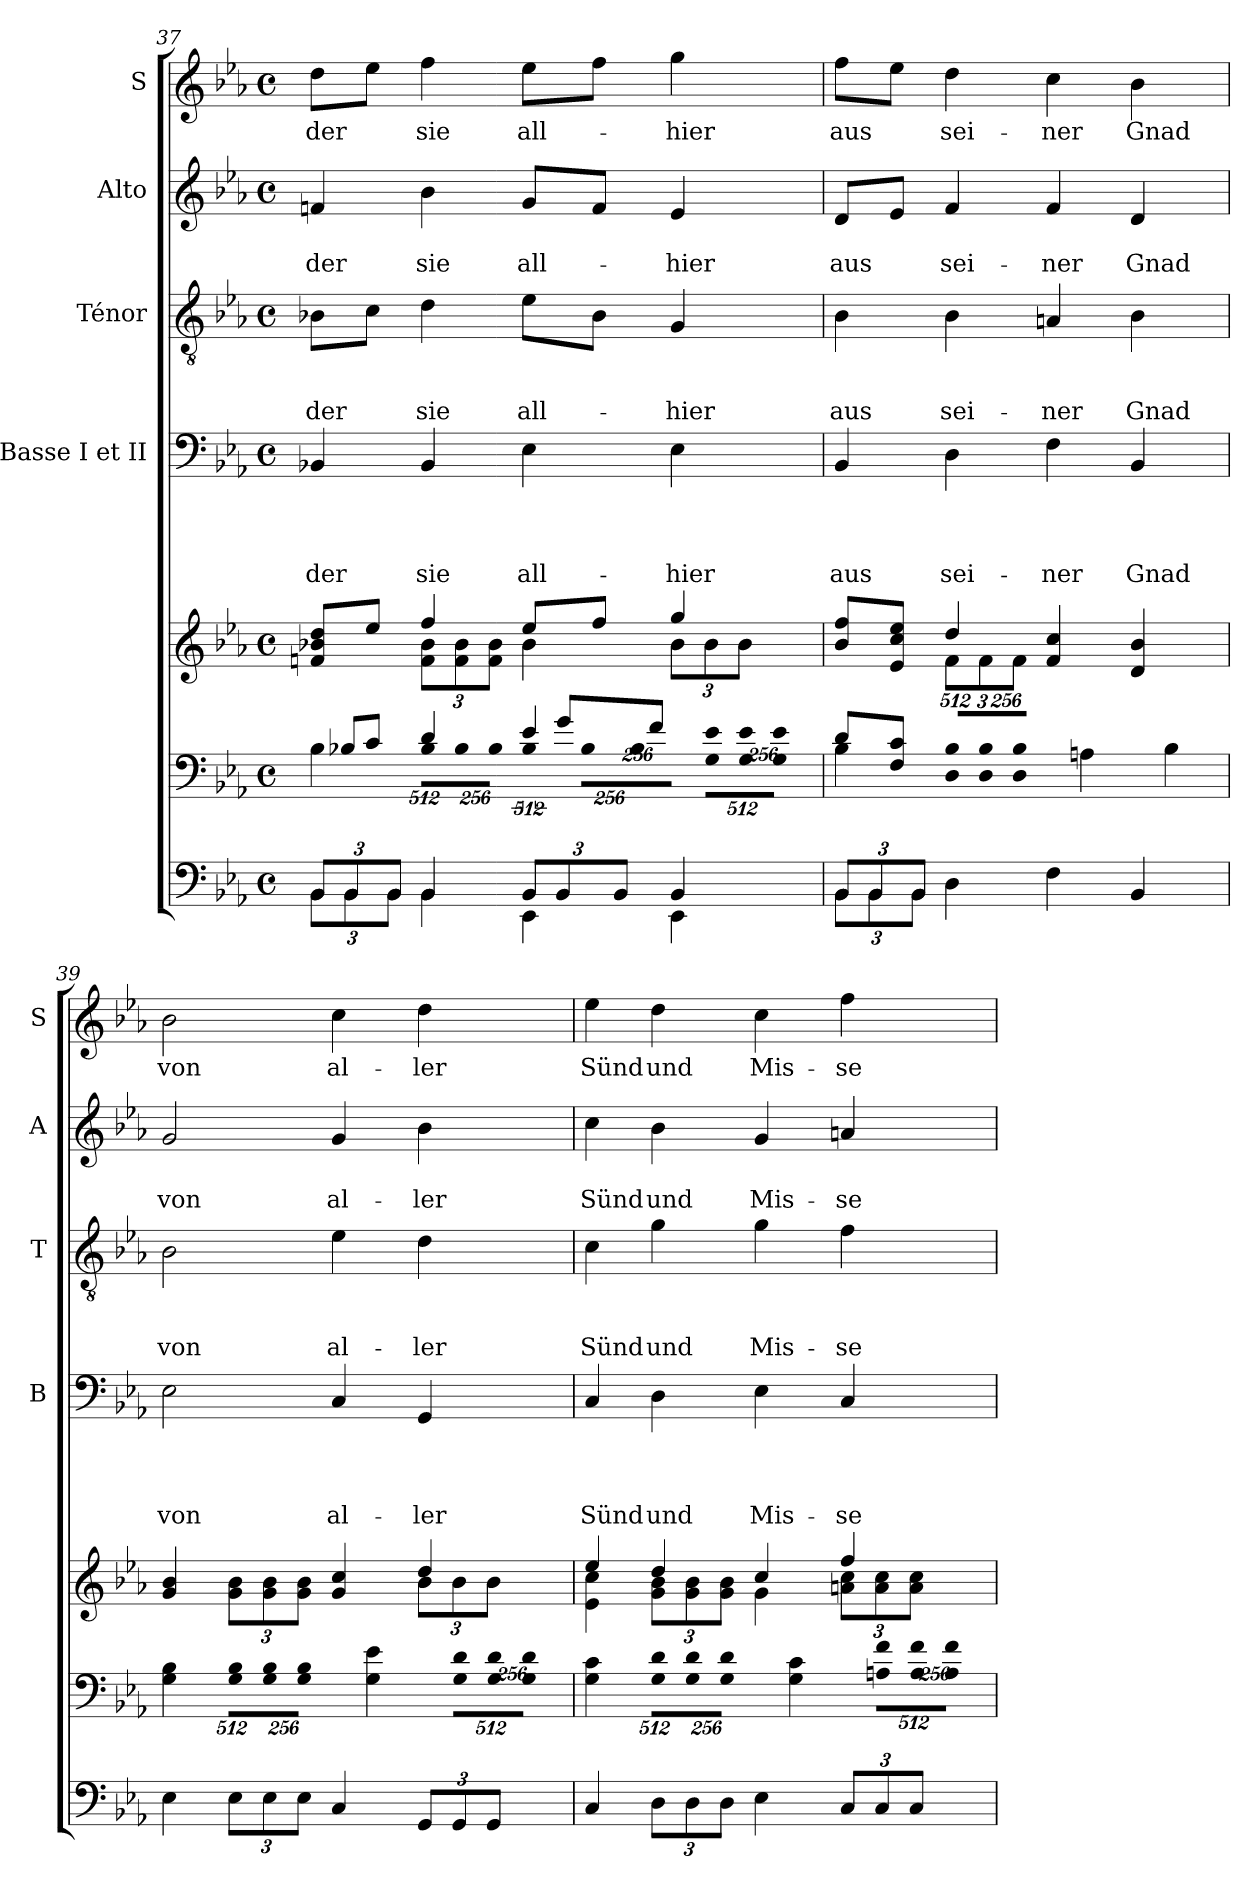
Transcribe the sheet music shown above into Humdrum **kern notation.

**kern	**kern	**kern	**kern	**text	**text	**text	**text	**kern	**text	**text	**text	**kern	**text	**text	**kern	**text
*part7	*part6	*part5	*part4	*part4	*part4	*part4	*part4	*part3	*part3	*part3	*part3	*part2	*part2	*part2	*part1	*part1
*staff7	*staff6	*staff5	*staff4	*staff4	*staff4	*staff4	*staff4	*staff3	*staff3	*staff3	*staff3	*staff2	*staff2	*staff2	*staff1	*staff1
*	*	*	*I"Basse I et II	*	*	*	*	*I"Ténor	*	*	*	*I"Alto	*	*	*I"S	*
*	*	*	*I'B	*	*	*	*	*I'T	*	*	*	*I'A	*	*	*I'S	*
*clefF4	*clefF4	*clefG2	*clefF4	*	*	*	*	*clefGv2	*	*	*	*clefG2	*	*	*clefG2	*
*k[b-e-a-]	*k[b-e-a-]	*k[b-e-a-]	*k[b-e-a-]	*	*	*	*	*k[b-e-a-]	*	*	*	*k[b-e-a-]	*	*	*k[b-e-a-]	*
*E-:	*E-:	*E-:	*E-:	*	*	*	*	*E-:	*	*	*	*E-:	*	*	*E-:	*
*M4/4	*M4/4	*M4/4	*M4/4	*	*	*	*	*M4/4	*	*	*	*M4/4	*	*	*M4/4	*
*met(c)	*met(c)	*met(c)	*met(c)	*	*	*	*	*met(c)	*	*	*	*met(c)	*	*	*met(c)	*
*Xbrackettup	*	*	*	*	*	*	*	*	*	*	*	*	*	*	*	*
=37	=37	=37	=37	=37	=37	=37	=37	=37	=37	=37	=37	=37	=37	=37	=37	=37
*^	*^	*^	*	*	*	*	*	*	*	*	*	*	*	*	*	*
*	*	*	*^	*	*	*	*	*	*	*	*	*	*	*	*	*	*	*	*
!	!	!	!	!	!	!	!	!	!	!	!LO:LY:b	!	!	!	!LO:LY:b	!	!	!LO:LY:b	!	!LO:LY:b
12BB-/L	12BB-\L	4B-\	8B-X/L	2ryy	8fn/ 8b-X/ 8dd/L	4ryy	4BB-X/	.	.	.	der	8B-X\L	.	.	der	4fn/	.	der	8dd\L	der
12BB-/	12BB-\	.	.	.	.	.	.	.	.	.	.	.	.	.	.	.	.	.	.	.
.	.	.	8c/J	.	8ee-/J	.	.	.	.	.	.	8c\J	.	.	.	.	.	.	8ee-\J	.
12BB-/J	12BB-\J	.	.	.	.	.	.	.	.	.	.	.	.	.	.	.	.	.	.	.
*	*	*	*Xbrackettup	*	*	*	*	*	*	*	*	*	*	*	*	*	*	*	*	*
!	!	!	!LO:N:vis=8	!	!	!	!	!	!	!	!	!	!	!	!	!	!	!	!	!
*	*	*	*	*	*	*Xbrackettup	*	*	*	*	*	*	*	*	*	*	*	*	*	*
!	!	!	!	!	!	!	!	!	!	!	!LO:LY:b	!	!	!	!LO:LY:b	!	!	!LO:LY:b	!	!LO:LY:b
4BB-/	4BB-\	4d/	4096%341B-\L	.	4ff/	12f\ 12b-\L	4BB-/	.	.	.	sie	4d\	.	.	sie	4b-\	.	sie	4ff\	sie
!	!	!	!LO:N:vis=8	!	!	!	!	!	!	!	!	!	!	!	!	!	!	!	!	!
.	.	.	2048%171B-\	.	.	.	.	.	.	.	.	.	.	.	.	.	.	.	.	.
.	.	.	.	.	.	12f\ 12b-\	.	.	.	.	.	.	.	.	.	.	.	.	.	.
.	.	.	.	.	.	12f\ 12b-\J	.	.	.	.	.	.	.	.	.	.	.	.	.	.
!	!	!	!LO:N:vis=8	!	!	!	!	!	!	!	!	!	!	!	!	!	!	!	!	!
.	.	.	4096%341B-\J	.	.	.	.	.	.	.	.	.	.	.	.	.	.	.	.	.
!	!	!LO:N:vis=8	!	!	!	!	!	!	!	!	!LO:LY:b	!	!	!	!LO:LY:b	!	!	!LO:LY:b	!	!LO:LY:b
12BB-/L	4EE-\	4096%341B-\	8g/L	4e-/	8ee-/L	4b-\	4E-\	.	.	.	all-	8e-\L	.	.	all-	8g/L	.	all-	8ee-\L	all-
.	.	64ryy	.	.	.	.	.	.	.	.	.	.	.	.	.	.	.	.	.	.
12BB-/	.	.	.	.	.	.	.	.	.	.	.	.	.	.	.	.	.	.	.	.
.	.	128ryy	.	.	.	.	.	.	.	.	.	.	.	.	.	.	.	.	.	.
.	.	256ryy	.	.	.	.	.	.	.	.	.	.	.	.	.	.	.	.	.	.
.	.	2048ryy	.	.	.	.	.	.	.	.	.	.	.	.	.	.	.	.	.	.
!	!	!LO:N:vis=8	!	!	!	!	!	!	!	!	!	!	!	!	!	!	!	!	!	!
.	.	2048%171B-\L	.	.	.	.	.	.	.	.	.	.	.	.	.	.	.	.	.	.
.	.	.	8f/J	.	8ff/J	.	.	.	.	.	.	8B-\J	.	.	.	8f/J	.	.	8ff\J	.
12BB-/J	.	.	.	.	.	.	.	.	.	.	.	.	.	.	.	.	.	.	.	.
!	!	!LO:N:vis=8	!	!	!	!	!	!	!	!	!	!	!	!	!	!	!	!	!	!
.	.	4096%227B-\J	.	.	.	.	.	.	.	.	.	.	.	.	.	.	.	.	.	.
!	!	!	!LO:N:vis=8	!	!	!	!	!	!	!	!LO:LY:b	!	!	!	!LO:LY:b	!	!	!LO:LY:b	!	!LO:LY:b
4BB-/	4EE-\	4ryy	4096%341G\ 4096%341e-\L	4ryy	4gg/	12b-\L	4E-\	.	.	.	-hier	4G/	.	.	-hier	4e-/	.	-hier	4gg\	-hier
!	!	!	!LO:N:vis=8	!	!	!	!	!	!	!	!	!	!	!	!	!	!	!	!	!
.	.	.	2048%171G\ 2048%171e-\	.	.	.	.	.	.	.	.	.	.	.	.	.	.	.	.	.
.	.	.	.	.	.	12b-\	.	.	.	.	.	.	.	.	.	.	.	.	.	.
.	.	.	.	.	.	12b-\J	.	.	.	.	.	.	.	.	.	.	.	.	.	.
!	!	!	!LO:N:vis=8	!	!	!	!	!	!	!	!	!	!	!	!	!	!	!	!	!
.	.	.	4096%341G\ 4096%341e-\J	.	.	.	.	.	.	.	.	.	.	.	.	.	.	.	.	.
*	*	*	*v	*v	*	*	*	*	*	*	*	*	*	*	*	*	*	*	*	*
=38	=38	=38	=38	=38	=38	=38	=38	=38	=38	=38	=38	=38	=38	=38	=38	=38	=38	=38	=38
!	!	!	!	!	!	!	!	!	!	!LO:LY:b	!	!	!	!LO:LY:b	!	!	!LO:LY:b	!	!LO:LY:b
12BB-/L	12BB-\L	8d/L	4B-\	8b-/ 8ff/L	4ryy	4BB-/	.	.	.	aus	4B-\	.	.	aus	8d/L	.	aus	8ff\L	aus
12BB-/	12BB-\	.	.	.	.	.	.	.	.	.	.	.	.	.	.	.	.	.	.
.	.	8F/ 8c/J	.	8e-/ 8cc/ 8ee-/J	.	.	.	.	.	.	.	.	.	.	8e-/J	.	.	8ee-\J	.
12BB-/J	12BB-\J	.	.	.	.	.	.	.	.	.	.	.	.	.	.	.	.	.	.
!	!	!LO:N:vis=8	!	!	!	!	!	!	!	!LO:LY:b	!	!	!	!LO:LY:b	!	!	!LO:LY:b	!	!LO:LY:b
2ryy	4D\	4096%341D/ 4096%341B-/L	2.ryy	4dd/	12f\L	4D\	.	.	.	sei-	4B-\	.	.	sei-	4f/	.	sei-	4dd\	sei-
!	!	!LO:N:vis=8	!	!	!	!	!	!	!	!	!	!	!	!	!	!	!	!	!
.	.	2048%171D/ 2048%171B-/	.	.	.	.	.	.	.	.	.	.	.	.	.	.	.	.	.
.	.	.	.	.	12f\	.	.	.	.	.	.	.	.	.	.	.	.	.	.
.	.	.	.	.	12f\J	.	.	.	.	.	.	.	.	.	.	.	.	.	.
!	!	!LO:N:vis=8	!	!	!	!	!	!	!	!	!	!	!	!	!	!	!	!	!
.	.	4096%341D/ 4096%341B-/J	.	.	.	.	.	.	.	.	.	.	.	.	.	.	.	.	.
!	!	!	!	!	!	!	!	!	!	!LO:LY:b	!	!	!	!LO:LY:b	!	!	!LO:LY:b	!	!LO:LY:b
.	4F\	4An\	.	4f/ 4cc/	2ryy	4F\	.	.	.	-ner	4An/	.	.	-ner	4f/	.	-ner	4cc\	-ner
!	!	!	!	!	!	!	!	!	!	!LO:LY:b	!	!	!	!LO:LY:b	!	!	!LO:LY:b	!	!LO:LY:b
4BB-/	4ryy	4B-\	.	4d/ 4b-/	.	4BB-/	.	.	.	Gnad	4B-\	.	.	Gnad	4d/	.	Gnad	4b-\	Gnad
*	*	*v	*v	*	*	*	*	*	*	*	*	*	*	*	*	*	*	*	*
=39	=39	=39	=39	=39	=39	=39	=39	=39	=39	=39	=39	=39	=39	=39	=39	=39	=39	=39
!	!	!	!	!	!	!	!	!	!LO:LY:b	!	!	!	!LO:LY:b	!	!	!LO:LY:b	!	!LO:LY:b
*v	*v	*	*	*	*	*	*	*	*	*	*	*	*	*	*	*	*	*
4E-\	4G\ 4B-\	4g/ 4b-/	2.ryy	2E-\	.	.	.	von	2B-\	.	.	von	2g/	.	von	2b-\	von
!	!LO:N:vis=8	!	!	!	!	!	!	!	!	!	!	!	!	!	!	!	!
12E-\L	4096%341G\ 4096%341B-\L	12g\ 12b-\L	.	.	.	.	.	.	.	.	.	.	.	.	.	.	.
!	!LO:N:vis=8	!	!	!	!	!	!	!	!	!	!	!	!	!	!	!	!
.	2048%171G\ 2048%171B-\	.	.	.	.	.	.	.	.	.	.	.	.	.	.	.	.
12E-\	.	12g\ 12b-\	.	.	.	.	.	.	.	.	.	.	.	.	.	.	.
12E-\J	.	12g\ 12b-\J	.	.	.	.	.	.	.	.	.	.	.	.	.	.	.
!	!LO:N:vis=8	!	!	!	!	!	!	!	!	!	!	!	!	!	!	!	!
.	4096%341G\ 4096%341B-\J	.	.	.	.	.	.	.	.	.	.	.	.	.	.	.	.
!	!	!	!	!	!	!	!	!LO:LY:b	!	!	!	!LO:LY:b	!	!	!LO:LY:b	!	!LO:LY:b
4C/	4G\ 4e-\	4g/ 4cc/	.	4C/	.	.	.	al-	4e-\	.	.	al-	4g/	.	al-	4cc\	al-
!	!LO:N:vis=8	!	!	!	!	!	!	!LO:LY:b	!	!	!	!LO:LY:b	!	!	!LO:LY:b	!	!LO:LY:b
12GG/L	4096%341G\ 4096%341d\L	12b-\L	4dd/	4GG/	.	.	.	-ler	4d\	.	.	-ler	4b-\	.	-ler	4dd\	-ler
!	!LO:N:vis=8	!	!	!	!	!	!	!	!	!	!	!	!	!	!	!	!
.	2048%171G\ 2048%171d\	.	.	.	.	.	.	.	.	.	.	.	.	.	.	.	.
12GG/	.	12b-\	.	.	.	.	.	.	.	.	.	.	.	.	.	.	.
12GG/J	.	12b-\J	.	.	.	.	.	.	.	.	.	.	.	.	.	.	.
!	!LO:N:vis=8	!	!	!	!	!	!	!	!	!	!	!	!	!	!	!	!
.	4096%341G\ 4096%341d\J	.	.	.	.	.	.	.	.	.	.	.	.	.	.	.	.
!!LO:PB:g=z
=40	=40	=40	=40	=40	=40	=40	=40	=40	=40	=40	=40	=40	=40	=40	=40	=40	=40
!	!	!	!	!	!	!	!	!LO:LY:b	!	!	!	!LO:LY:b	!	!	!LO:LY:b	!	!LO:LY:b
4C/	4G\ 4c\	4ee-/	4e-\ 4cc\	4C/	.	.	.	Sünd	4c\	.	.	Sünd	4cc\	.	Sünd	4ee-\	Sünd
!	!LO:N:vis=8	!	!	!	!	!	!	!LO:LY:b	!	!	!	!LO:LY:b	!	!	!LO:LY:b	!	!LO:LY:b
12D\L	4096%341G\ 4096%341d\L	4dd/	12g\ 12b-\L	4D\	.	.	.	und	4g\	.	.	und	4b-\	.	und	4dd\	und
!	!LO:N:vis=8	!	!	!	!	!	!	!	!	!	!	!	!	!	!	!	!
.	2048%171G\ 2048%171d\	.	.	.	.	.	.	.	.	.	.	.	.	.	.	.	.
12D\	.	.	12g\ 12b-\	.	.	.	.	.	.	.	.	.	.	.	.	.	.
12D\J	.	.	12g\ 12b-\J	.	.	.	.	.	.	.	.	.	.	.	.	.	.
!	!LO:N:vis=8	!	!	!	!	!	!	!	!	!	!	!	!	!	!	!	!
.	4096%341G\ 4096%341d\J	.	.	.	.	.	.	.	.	.	.	.	.	.	.	.	.
!	!	!	!	!	!	!	!	!LO:LY:b	!	!	!	!LO:LY:b	!	!	!LO:LY:b	!	!LO:LY:b
4E-\	4G\ 4c\	4cc/	4g\	4E-\	.	.	.	Mis-	4g\	.	.	Mis-	4g/	.	Mis-	4cc\	Mis-
!	!LO:N:vis=8	!	!	!	!	!	!	!LO:LY:b	!	!	!	!LO:LY:b	!	!	!LO:LY:b	!	!LO:LY:b
12C/L	4096%341An\ 4096%341f\L	4ff/	12an\ 12cc\L	4C/	.	.	.	-se-	4f\	.	.	-se-	4an/	.	-se-	4ff\	-se-
!	!LO:N:vis=8	!	!	!	!	!	!	!	!	!	!	!	!	!	!	!	!
.	2048%171A\ 2048%171f\	.	.	.	.	.	.	.	.	.	.	.	.	.	.	.	.
12C/	.	.	12a\ 12cc\	.	.	.	.	.	.	.	.	.	.	.	.	.	.
12C/J	.	.	12a\ 12cc\J	.	.	.	.	.	.	.	.	.	.	.	.	.	.
!	!LO:N:vis=8	!	!	!	!	!	!	!	!	!	!	!	!	!	!	!	!
.	4096%341A\ 4096%341f\J	.	.	.	.	.	.	.	.	.	.	.	.	.	.	.	.
*	*	*v	*v	*	*	*	*	*	*	*	*	*	*	*	*	*	*
=	=	=	=	=	=	=	=	=	=	=	=	=	=	=	=	=
*-	*-	*-	*-	*-	*-	*-	*-	*-	*-	*-	*-	*-	*-	*-	*-	*-
